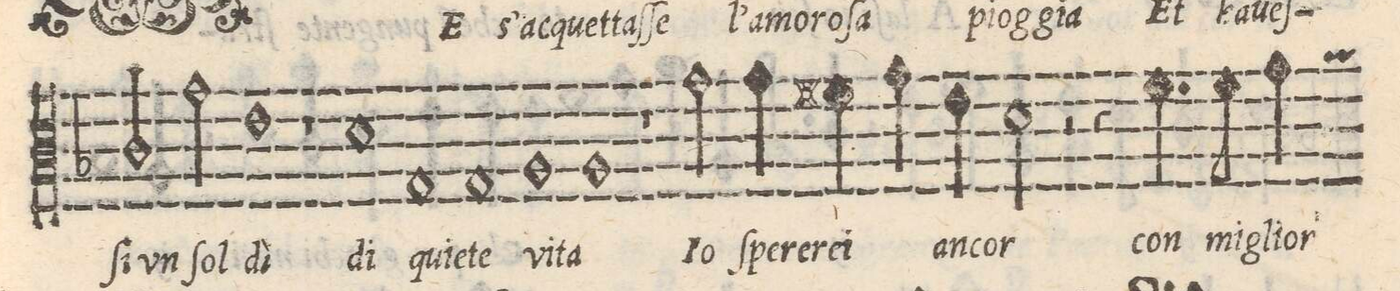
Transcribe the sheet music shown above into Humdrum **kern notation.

**kern	**text
*I"TENORE	*
*clefC3	*
*k[b-]	*
*met(C)	*
*M2/1	*
2e\	-ueſ-
=6-	=6-
2c/	-ſi vn
2g\	ſol
1e	di
=7-	=7-
1r	.
1d	di
=8-	=8-
1G	quie-
1G	-te
=9-	=9-
1A	vi-
1A	-ta
=10-	=10-
1r	.
2g\	Io
4g\	ſpe-
4f#X\	-re-
=11-	=11-
4g\	-rei
4e\	an-
2d\	-cor
2r	.
4r	.
4.fny\	con
=12-	=12-
8f\	mi-
*-	*-
